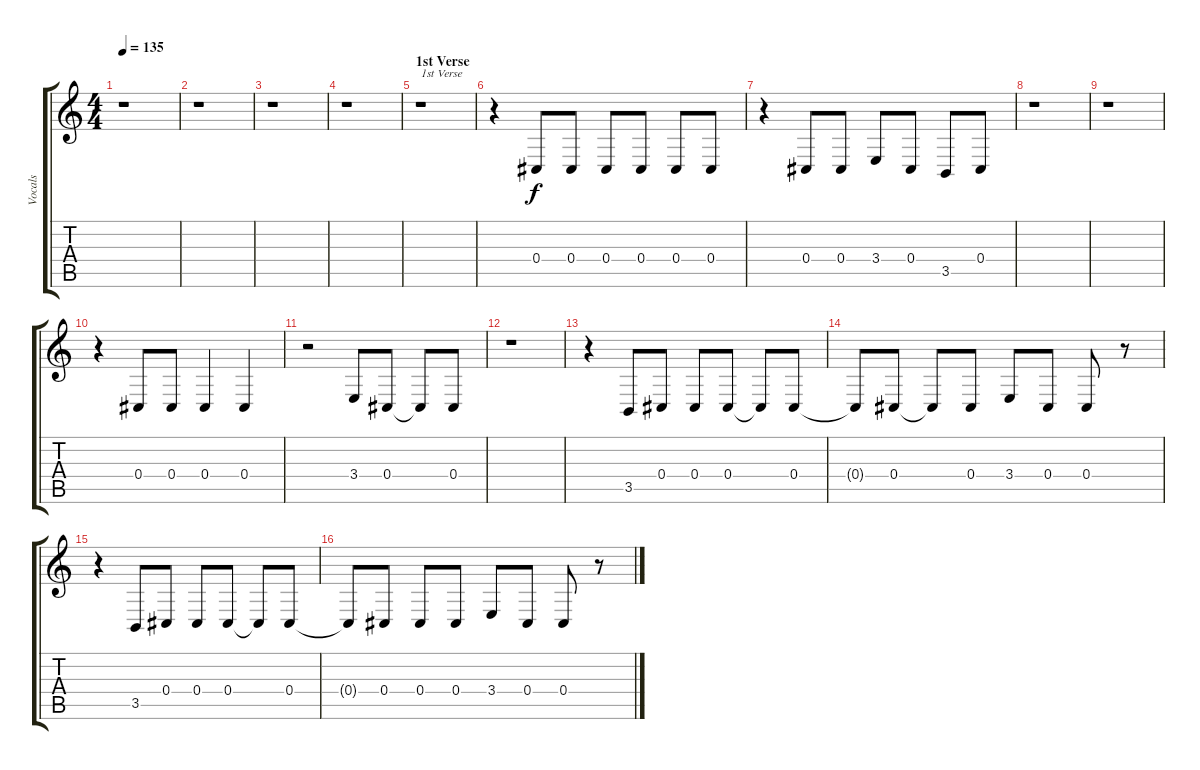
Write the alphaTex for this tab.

\track ("Vocals" "Vocals") {instrument pad4choir}
\staff {score tabs}
\tuning (Eb4 Bb3 Gb3 Db3 Ab2 Eb2) {hide}
\ts (4 4)
\tempo 135
\clef g2
\ks c
r.1{dy f} |
r.1 |
r.1 |
r.1 |
\section ("" "1st Verse")
r.1{txt "1st Verse"} |
r.4 0.4.8 0.4.8 0.4.8 0.4.8 0.4.8 0.4.8 |
r.4 0.4.8 0.4.8 3.4.8 0.4.8 3.5.8 0.4.8 |
r.1 |
r.1 |
r.4 0.4.8 0.4.8 0.4.4 0.4.4 |
r.2 3.4.8 0.4.8 0.4{t}.8 0.4.8 |
r.1 |
r.4 3.5.8 0.4.8 0.4.8 0.4.8 0.4{t}.8 0.4.8 |
0.4{t}.8 0.4.8 0.4{t}.8 0.4.8 3.4.8 0.4.8 0.4.8 r.8 |
r.4 3.5.8 0.4.8 0.4.8 0.4.8 0.4{t}.8 0.4.8 |
0.4{t}.8 0.4.8 0.4.8 0.4.8 3.4.8 0.4.8 0.4.8 r.8
